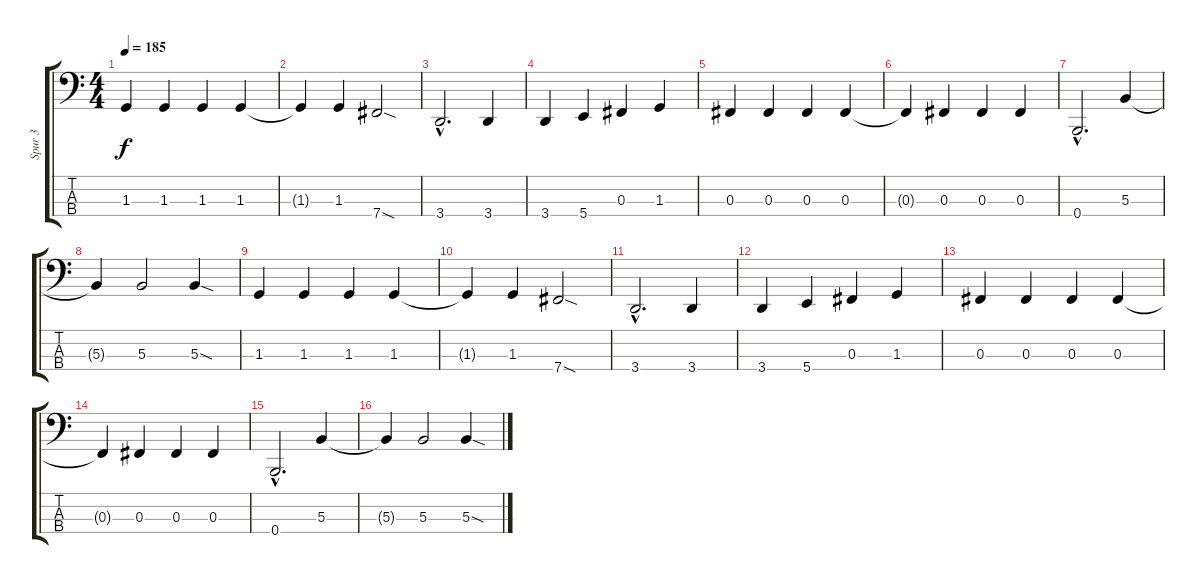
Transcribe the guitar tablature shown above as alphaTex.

\track ("Spur 3" "Spur 3") {instrument synthbass2}
\staff {score tabs}
\tuning (E2 B1 Gb1 B0) {hide}
\ts (4 4)
\tempo 185
\clef f4
\ks c
1.3.4{dy f} 1.3.4 1.3.4 1.3.4 |
1.3{t}.4 1.3.4 7.4{sod}.2 |
3.4{hac}.2{d} 3.4.4 |
3.4.4 5.4.4 0.3.4 1.3.4 |
0.3.4 0.3.4 0.3.4 0.3.4 |
0.3{t}.4 0.3.4 0.3.4 0.3.4 |
\section ("" "")
0.4{hac}.2{d instrument electricbassfinger} 5.3.4 |
5.3{t}.4 5.3.2 5.3{sod}.4 |
1.3.4 1.3.4 1.3.4 1.3.4 |
1.3{t}.4 1.3.4 7.4{sod}.2 |
3.4{hac}.2{d} 3.4.4 |
3.4.4 5.4.4 0.3.4 1.3.4 |
0.3.4 0.3.4 0.3.4 0.3.4 |
0.3{t}.4 0.3.4 0.3.4 0.3.4 |
0.4{hac}.2{d instrument electricbassfinger} 5.3.4 |
5.3{t}.4 5.3.2 5.3{sod}.4
